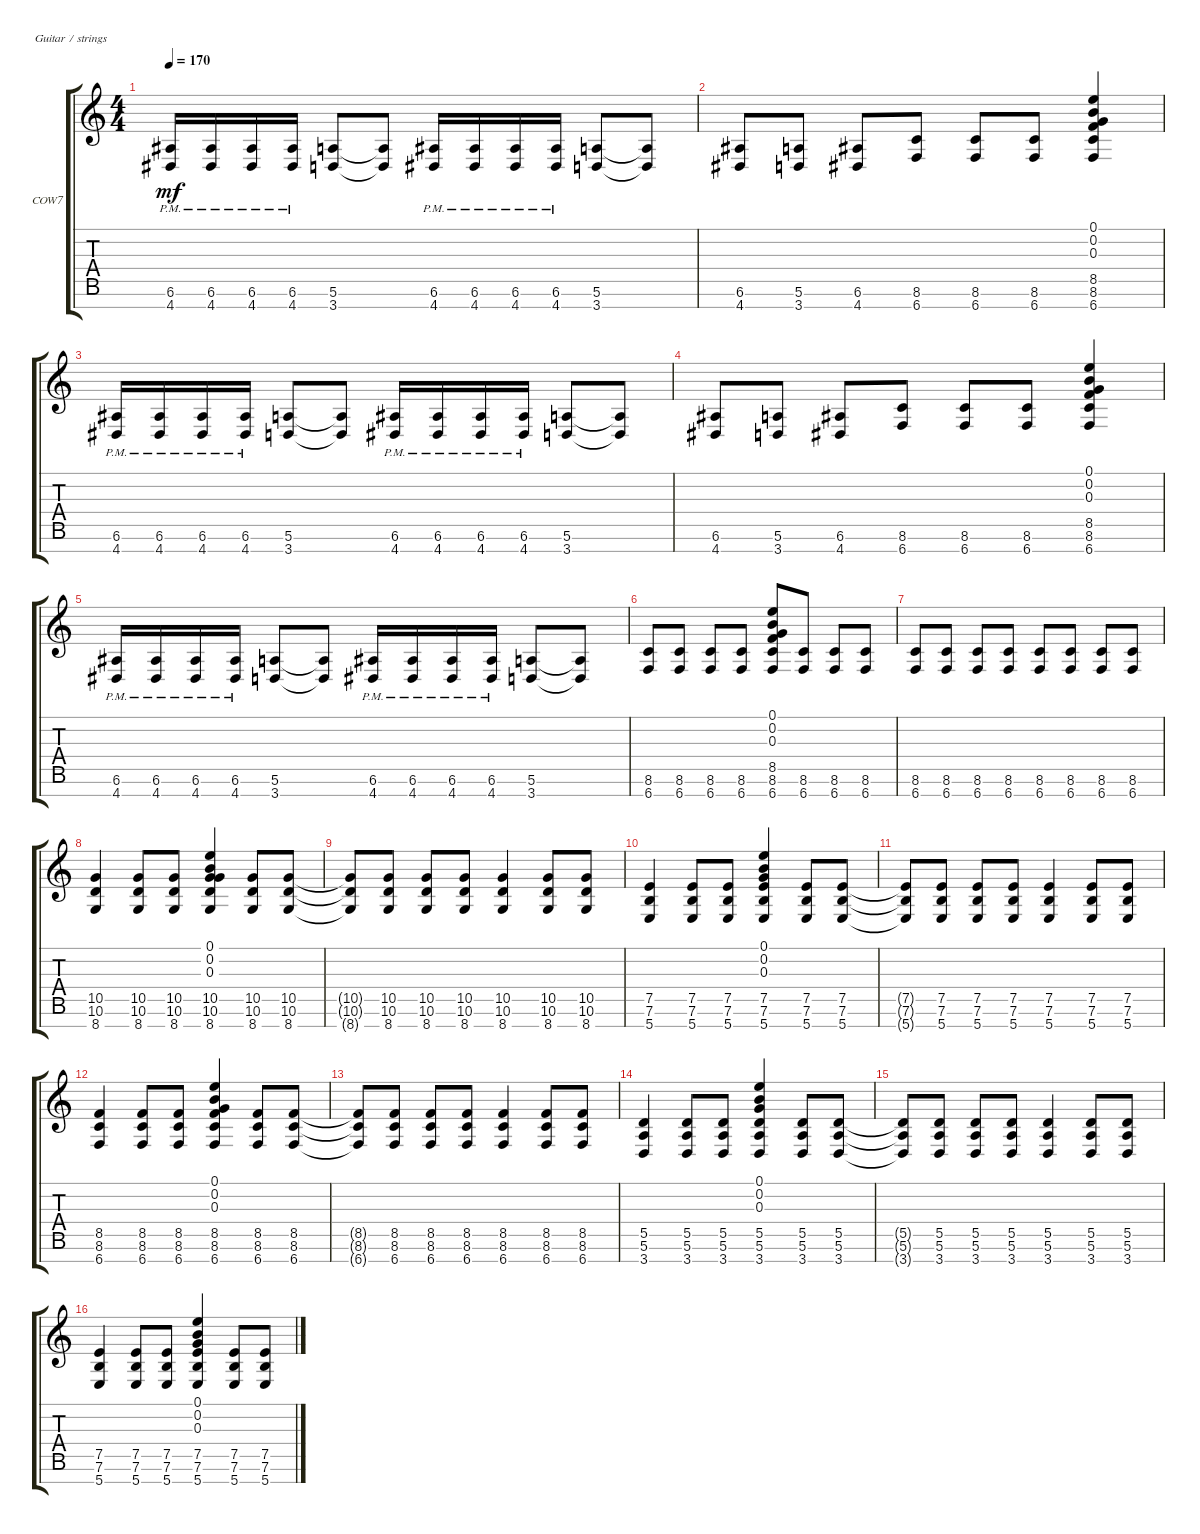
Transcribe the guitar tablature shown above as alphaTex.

\defaultSystemsLayout 4
\bracketExtendMode groupsimilarinstruments
\firstSystemTrackNameOrientation horizontal
\otherSystemsTrackNameOrientation horizontal
\track ("Christian Olde Wolbers" "COW7") {instrument distortionguitar}
\staff {score tabs}
\tuning (E4 B3 G3 D3 A2 E2 B1)
\ts (4 4)
\tempo 170
\clef g2
\scale
0.56008
\ks c
(4.7{pm} 6.6).16{dy mf} (4.7{pm} 6.6).16 (4.7{pm} 6.6).16 (4.7{pm} 6.6).16 (3.7 5.6).8 (3.7{t} 5.6{t}).8 (4.7{pm} 6.6).16 (4.7{pm} 6.6).16 (4.7{pm} 6.6).16 (4.7{pm} 6.6).16 (3.7 5.6).8 (3.7{t} 5.6{t}).8 |
\scale
0.439828 (4.7 6.6).8 (3.7 5.6).8 (4.7 6.6).8 (6.7 8.6).8 (6.7 8.6).8 (6.7 8.6).8 (6.7 8.6 8.5 0.3 0.2 0.1).4 |
\scale
0.545792 (4.7{pm} 6.6).16 (4.7{pm} 6.6).16 (4.7{pm} 6.6).16 (4.7{pm} 6.6).16 (3.7 5.6).8 (3.7{t} 5.6{t}).8 (4.7{pm} 6.6).16 (4.7{pm} 6.6).16 (4.7{pm} 6.6).16 (4.7{pm} 6.6).16 (3.7 5.6).8 (3.7{t} 5.6{t}).8 |
\scale
0.454062 (4.7 6.6).8 (3.7 5.6).8 (4.7 6.6).8 (6.7 8.6).8 (6.7 8.6).8 (6.7 8.6).8 (6.7 8.6 8.5 0.3 0.2 0.1).4 |
\scale
0.548505 (4.7{pm} 6.6).16 (4.7{pm} 6.6).16 (4.7{pm} 6.6).16 (4.7{pm} 6.6).16 (3.7 5.6).8 (3.7{t} 5.6{t}).8 (4.7{pm} 6.6).16 (4.7{pm} 6.6).16 (4.7{pm} 6.6).16 (4.7{pm} 6.6).16 (3.7 5.6).8 (3.7{t} 5.6{t}).8 |
\scale
0.451104 (6.7 8.6).8 (6.7 8.6).8 (6.7 8.6).8 (6.7 8.6).8 (6.7 8.6 8.5 0.3 0.2 0.1).8 (6.7 8.6).8 (6.7 8.6).8 (6.7 8.6).8 |
\scale
0.54276 (6.7 8.6).8 (6.7 8.6).8 (6.7 8.6).8 (6.7 8.6).8 (6.7 8.6).8 (6.7 8.6).8 (6.7 8.6).8 (6.7 8.6).8 |
\scale
0.457139 (8.7 10.6 10.5).4 (8.7 10.6 10.5).8 (8.7 10.6 10.5).8 (8.7 10.6 10.5 0.3 0.2 0.1).4 (8.7 10.6 10.5).8 (8.7 10.6 10.5).8 |
\scale
0.551015 (8.7{t} 10.6{t} 10.5{t}).8 (8.7 10.6 10.5).8 (8.7 10.6 10.5).8 (8.7 10.6 10.5).8 (8.7 10.6 10.5).4 (8.7 10.6 10.5).8 (8.7 10.6 10.5).8 |
\scale
0.448965 (5.7 7.6 7.5).4 (5.7 7.6 7.5).8 (5.7 7.6 7.5).8 (5.7 7.6 7.5 0.3 0.2 0.1).4 (5.7 7.6 7.5).8 (5.7 7.6 7.5).8 |
\scale
0.551015 (5.7{t} 7.6{t} 7.5{t}).8 (5.7 7.6 7.5).8 (5.7 7.6 7.5).8 (5.7 7.6 7.5).8 (5.7 7.6 7.5).4 (5.7 7.6 7.5).8 (5.7 7.6 7.5).8 |
\scale
0.448965 (6.7 8.6 8.5).4 (6.7 8.6 8.5).8 (6.7 8.6 8.5).8 (6.7 8.6 8.5 0.3 0.2 0.1).4 (6.7 8.6 8.5).8 (6.7 8.6 8.5).8 |
\scale
0.54245 (6.7{t} 8.6{t} 8.5{t}).8 (6.7 8.6 8.5).8 (6.7 8.5 8.6).8 (6.7 8.6 8.5).8 (6.7 8.6 8.5).4 (6.7 8.6 8.5).8 (6.7 8.6 8.5).8 |
\scale
0.457516 (3.7 5.6 5.5).4 (3.7 5.6 5.5).8 (3.7 5.6 5.5).8 (3.7 5.6 5.5 0.3 0.2 0.1).4 (3.7 5.5 5.6).8 (3.7 5.6 5.5).8 |
\scale
0.541023 (3.7{t} 5.6{t} 5.5{t}).8 (3.7 5.6 5.5).8 (3.7 5.6 5.5).8 (3.7 5.6 5.5).8 (3.7 5.6 5.5).4 (3.7 5.5 5.6).8 (3.7 5.6 5.5).8 |
\scale
0.458942 (5.7 7.6 7.5).4 (5.7 7.6 7.5).8 (5.7 7.6 7.5).8 (5.7 7.6 7.5 0.3 0.2 0.1).4 (5.7 7.6 7.5).8 (5.7 7.6 7.5).8
